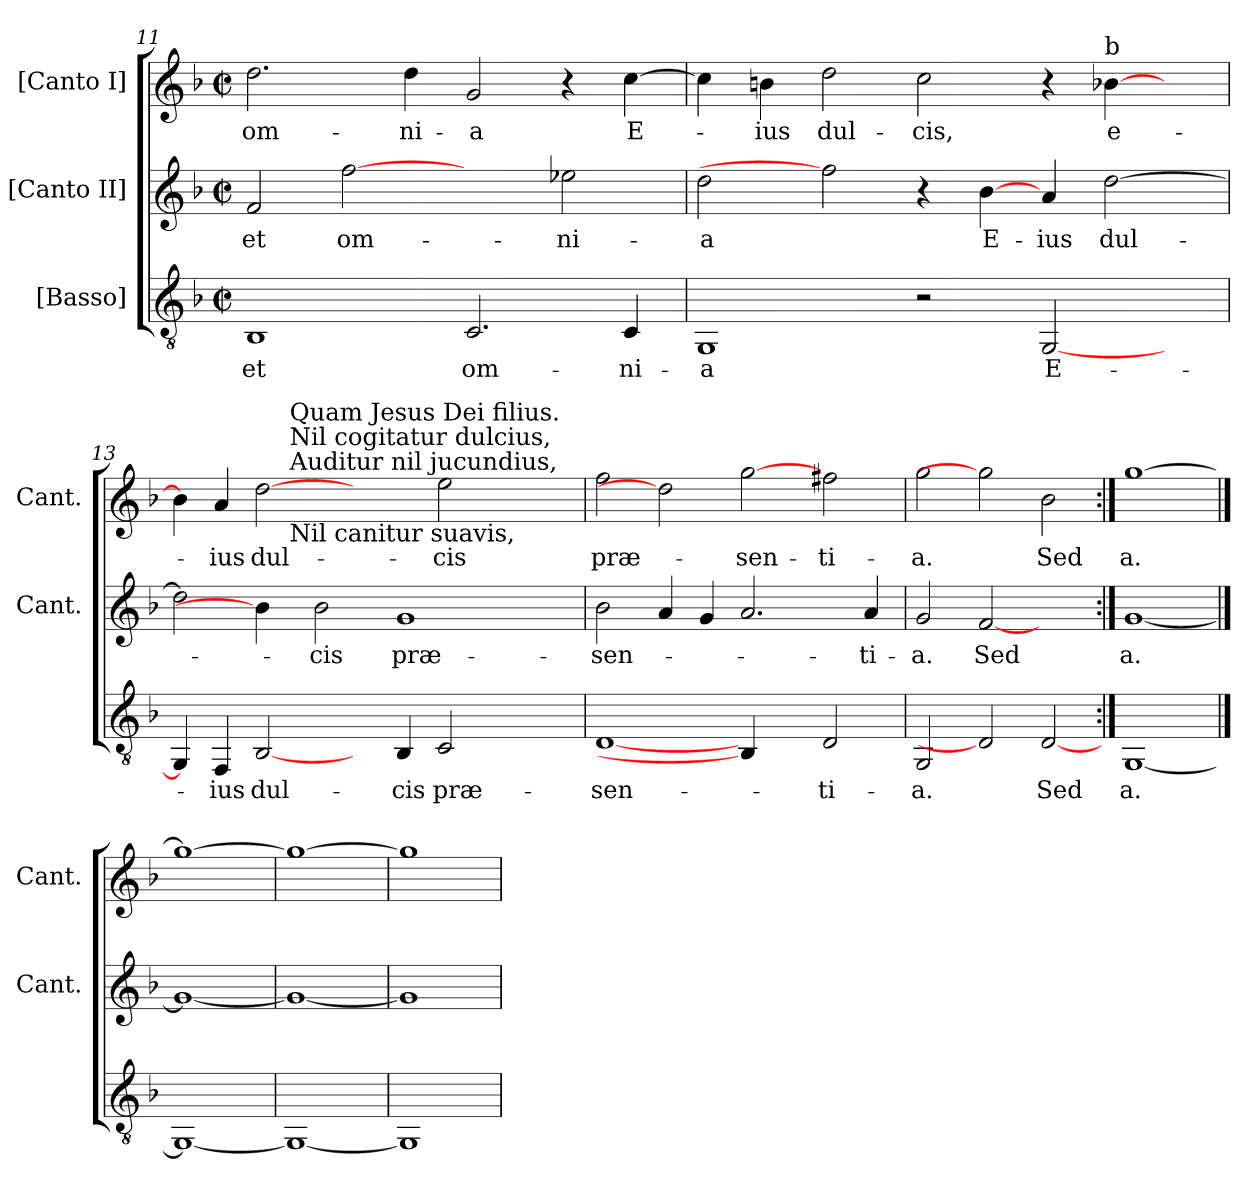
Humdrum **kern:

**kern	**text	**kern	**text	**kern	**text
*part3	*part3	*part2	*part2	*part1	*part1
*staff3	*staff3	*staff2	*staff2	*staff1	*staff1
*I"[Basso]	*	*I"[Canto II]	*	*I"[Canto I]	*
*	*	*I'Cant.	*	*I'Cant.	*
*clefGv2	*	*clefG2	*	*clefG2	*
*k[b-]	*	*k[b-]	*	*k[b-]	*
*F:	*	*F:	*	*F:	*
*M2/2	*	*M2/2	*	*M2/2	*
*met(c|)	*	*met(c|)	*	*met(c|)	*
=11	=11	=11	=11	=11	=11
!	!LO:LY:b:color=#000000	!	!	!	!
!	!	!	!LO:LY:b:color=#000000	!	!
!	!	!	!	!	!LO:LY:b:color=#000000
1BB-i	et	2fi/	et	2.ddi\	om-
!	!	!	!LO:LY:b:color=#000000	!	!
.	.	[2ffi	om-	.	.
!	!	!	!	!	!LO:LY:b:color=#000000
.	.	.	.	4ddi\	-ni-
!	!LO:LY:b:color=#000000	!	!	!	!
!	!	!	!	!	!LO:LY:b:color=#000000
2.Ci/	om-	2ryy	.	2gi/	-a
!	!	!	!LO:LY:b:color=#000000	!	!
.	.	2ee-Xi\	-ni-	4r	.
!	!LO:LY:b:color=#000000	!	!	!	!
!	!	!	!	!	!LO:LY:b:color=#000000
4Ci/	-ni-	.	.	[>4cci\	E-
!!LO:LB:g=z
=12	=12	=12	=12	=12	=12
!	!LO:LY:b:color=#000000	!	!	!	!
!	!	!	!LO:LY:b:color=#000000	!	!
1GGi	-a	2ddi\	-a	4cci\]	.
!	!	!	!	!	!LO:LY:b:color=#000000
.	.	.	.	4bni\	-ius
!	!	!	!	!	!LO:LY:b:color=#000000
.	.	2ffi]	.	2ddi\	dul-
!	!	!	!	!	!LO:LY:b:color=#000000
2r	.	4r	.	2cci\	-cis,
!	!	!	!LO:LY:b:color=#000000	!	!
.	.	[4b-i\	E-	.	.
!	!LO:LY:b:color=#000000	!	!	!	!
!	!	!	!LO:LY:b:color=#000000	!	!
[<2GGi/	E-	4ai/	-ius	4r	.
!	!	!	!LO:LY:b:color=#000000	!	!
!	!	!	!	!LO:TX:a:t=b	!
!	!	!	!	!	!LO:LY:b:color=#000000
.	.	[>2ddi\	dul-	[>4b-i\	e-
4ryy	.	.	.	4ryy	.
=13	=13	=13	=13	=13	=13
*	*	*	*	*^	*
4GGi/]	.	2ddi\]	.	4b-i\]	2ryy	.
!	!LO:LY:b:color=#000000	!	!	!	!	!
!	!	!	!	!	!	!LO:LY:b:color=#000000
4FFi/	-ius	.	.	4ai/	.	-ius
!	!LO:LY:b:color=#000000	!	!	!	!	!
!	!	!	!	!	!	!LO:LY:b:color=#000000
[2BB-i/	dul-	4b-i\]	.	[2ddi	8ryy	dul-
.	.	.	.	.	128..ryy	.
!	!	!	!	!	!LO:TX:b:t=Nil canitur suavis,	!
!	!	!	!	!	!LO:TX:t=Auditur nil jucundius,	!
!	!	!	!	!	!LO:TX:t=Nil cogitatur dulcius,	!
!	!	!	!	!	!LO:TX:t=Quam Jesus Dei filius.	!
.	.	.	.	.	1ryy	.
!	!	!	!LO:LY:b:color=#000000	!	!	!
.	.	2b-i\	-cis	.	.	.
4ryy	.	.	.	2ryy	.	.
!	!LO:LY:b:color=#000000	!	!	!	!	!
!	!	!	!LO:LY:b:color=#000000	!	!	!
4BB-i/	-cis	1gi	præ-	.	.	.
!	!LO:LY:b:color=#000000	!	!	!	!	!
!	!	!	!	!	!	!LO:LY:b:color=#000000
2Ci/	præ-	.	.	2eei\	.	-cis
.	.	.	.	.	2ryy	.
4ryy	.	.	.	4ryy	.	.
.	.	.	.	.	16ryy	.
.	.	.	.	.	32ryy	.
.	.	.	.	.	64ryy	.
.	.	.	.	.	512ryy	.
*	*	*	*	*v	*v	*
=14	=14	=14	=14	=14	=14
*	*	*	*	*^	*
!	!LO:LY:b:color=#000000	!	!	!	!	!
*	*	*	*	*v	*v	*
*	*	*	*	*^	*
!	!	!	!LO:LY:b:color=#000000	!	!	!
*	*	*	*	*v	*v	*
*	*	*	*	*^	*
!	!	!	!	!	!	!LO:LY:b:color=#000000
*	*	*	*	*v	*v	*
[1Di	-sen-	2b-i\	-sen-	2ffi\	præ-
.	.	4ai/	.	2ddi]	.
.	.	4gi/	.	.	.
!	!	!	!	!	!LO:LY:b:color=#000000
4BB-i/]	.	2.ai/	.	[2ggi	-sen-
4ryy	.	.	.	.	.
!	!LO:LY:b:color=#000000	!	!	!	!
!	!	!	!	!	!LO:LY:b:color=#000000
2Di/	-ti-	.	.	2ff#Xi\	-ti-
!	!	!	!LO:LY:b:color=#000000	!	!
.	.	4ai/	-ti-	.	.
=15	=15	=15	=15	=15	=15
!	!LO:LY:b:color=#000000	!	!	!	!
!	!	!	!LO:LY:b:color=#000000	!	!
!	!	!	!	!	!LO:LY:b:color=#000000
2GGi/	-a.	2gi/	-a.	2ggi\	-a.
!	!	!	!LO:LY:b:color=#000000	!	!
2Di]	.	[<2fi/	Sed	2ggi]	.
!	!LO:LY:b:color=#000000	!	!	!	!
!	!	!	!	!	!LO:LY:b:color=#000000
[<2Di/	Sed	2ryy	.	2b-i\	Sed
=16:|!	=16:|!	=16:|!	=16:|!	=16:|!	=16:|!
!	!LO:LY:b:color=#000000	!	!	!	!
!	!	!	!LO:LY:b:color=#000000	!	!
!	!	!	!	!	!LO:LY:b:color=#000000
[1GGi	- a.	[1gi	- a.	[1ggi	- a.
==17	==17	==17	==17	==17	==17
1GGi_	.	1gi_	.	1ggi_	.
=18	=18	=18	=18	=18	=18
1GGi_	.	1gi_	.	1ggi_	.
=19	=19	=19	=19	=19	=19
1GGi]	.	1gi]	.	1ggi]	.
=	=	=	=	=	=
*-	*-	*-	*-	*-	*-
